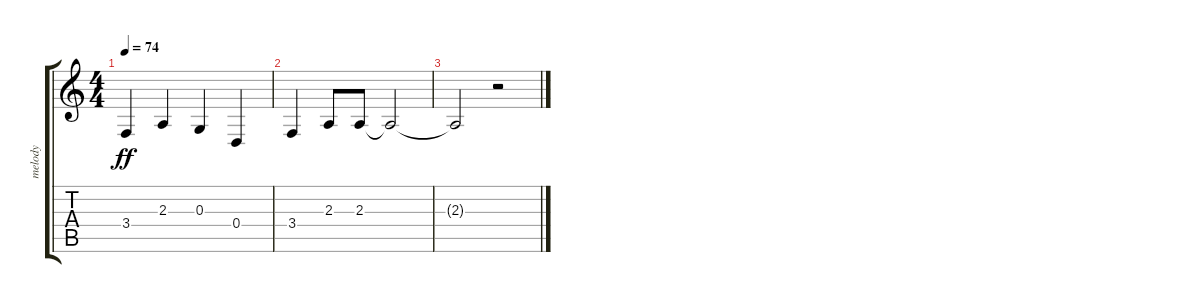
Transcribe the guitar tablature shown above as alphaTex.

\track ("melody" "melody") {instrument drawbarorgan}
\staff {score tabs}
\tuning (E4 B3 G3 D3 A2 E2) {hide}
\ts (4 4)
\tempo 74
\clef g2
\ks c
3.4.4{dy ff} 2.3.4 0.3.4 0.4.4 |
3.4.4 2.3.8 2.3.8 2.3{t}.2 |
2.3{t}.2 r.2
